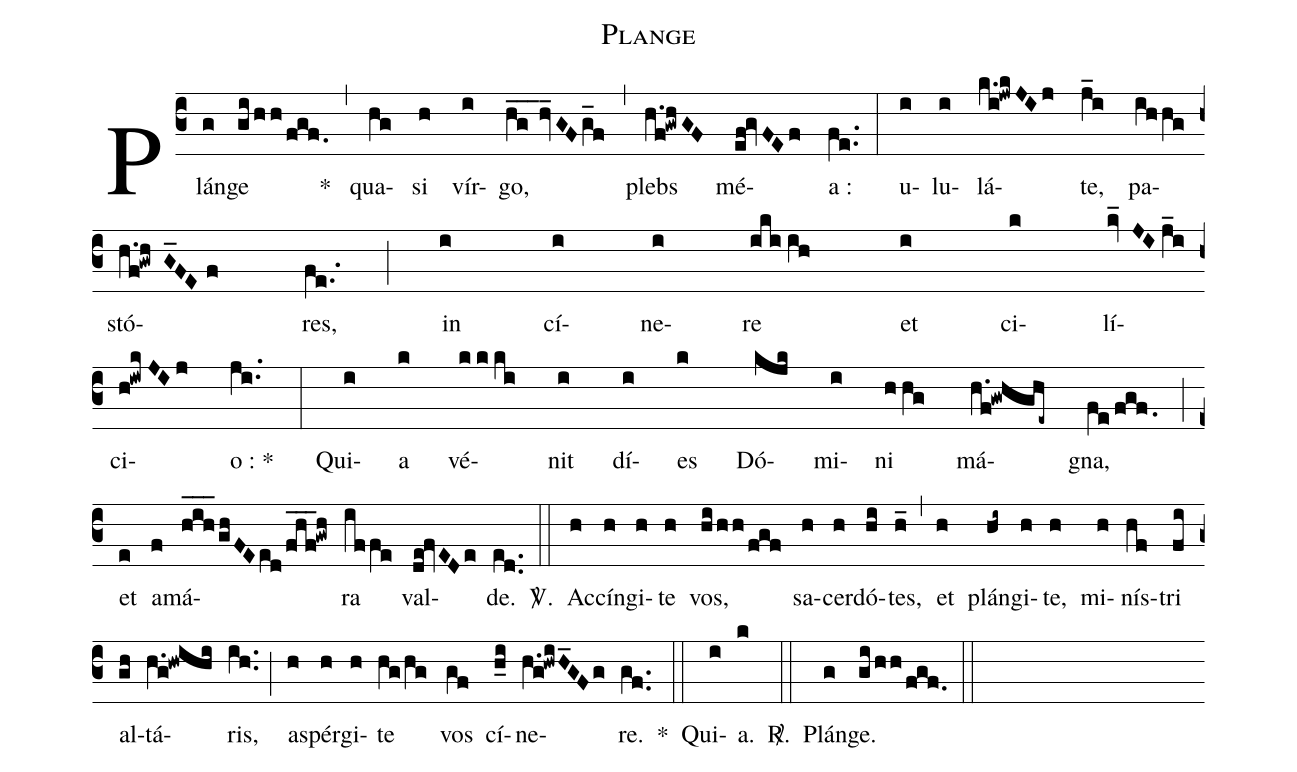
name: Plange;
%%
(c3)

Plán(g)ge(gi/hh/fgf.) *(,) qua(hg)si(h) vír(i)go,(h_g_//hv_GFg_f) (,) plebs(h.f!gwhGF) mé(ef!gvFEf)a :(fe..) (:)
u(i)lu(i)lá(k.i!jwkJIj)te,(j_i) pa(ihhg)stó(h.f!gwhG_FEf)res,(fe..) (;) in(i) cí(i)ne(i)re(ikiih) et(i) ci(k)lí(kv_JIj_iz)ci(h!iwkJIj)o~:~*(ji..) (:)
Qui(i)a(k) vé(kkki)nit(i) dí(i)es(k) Dó(kjk)mi(i)ni(hhg) má(h.f!gwhghe~)gna,(fe/fgf.) (;z)
et(e) a(f)má(h_i_h_/ghFEed/f_h_f_!gwh)ra(iffe) val(de!fvEDe)de.(ed..) <sp>V/</sp>.(::)

Ac(h)cín(h)gi(h)te(h) vos,(hi/hh/fgf) sa(h)cer(h)dó(hi)tes,(h_) (,)
et(h) plán(hi~)gi(h)te,(h) mi(h)nís(hf)tri(fi) al(gh)tá(h.g!hwihi)ris,(ih..) (;)
as(h)pér(h)gi(h)te(hg/hg) vos(gf) cí(h_0i)ne(h.g!hwiH_GFg)re.(gf..) *(::)

Qui(i)a.(k) <sp>R/</sp>.(::) Plán(g)ge.(gi/hh/fgf.) (::)
